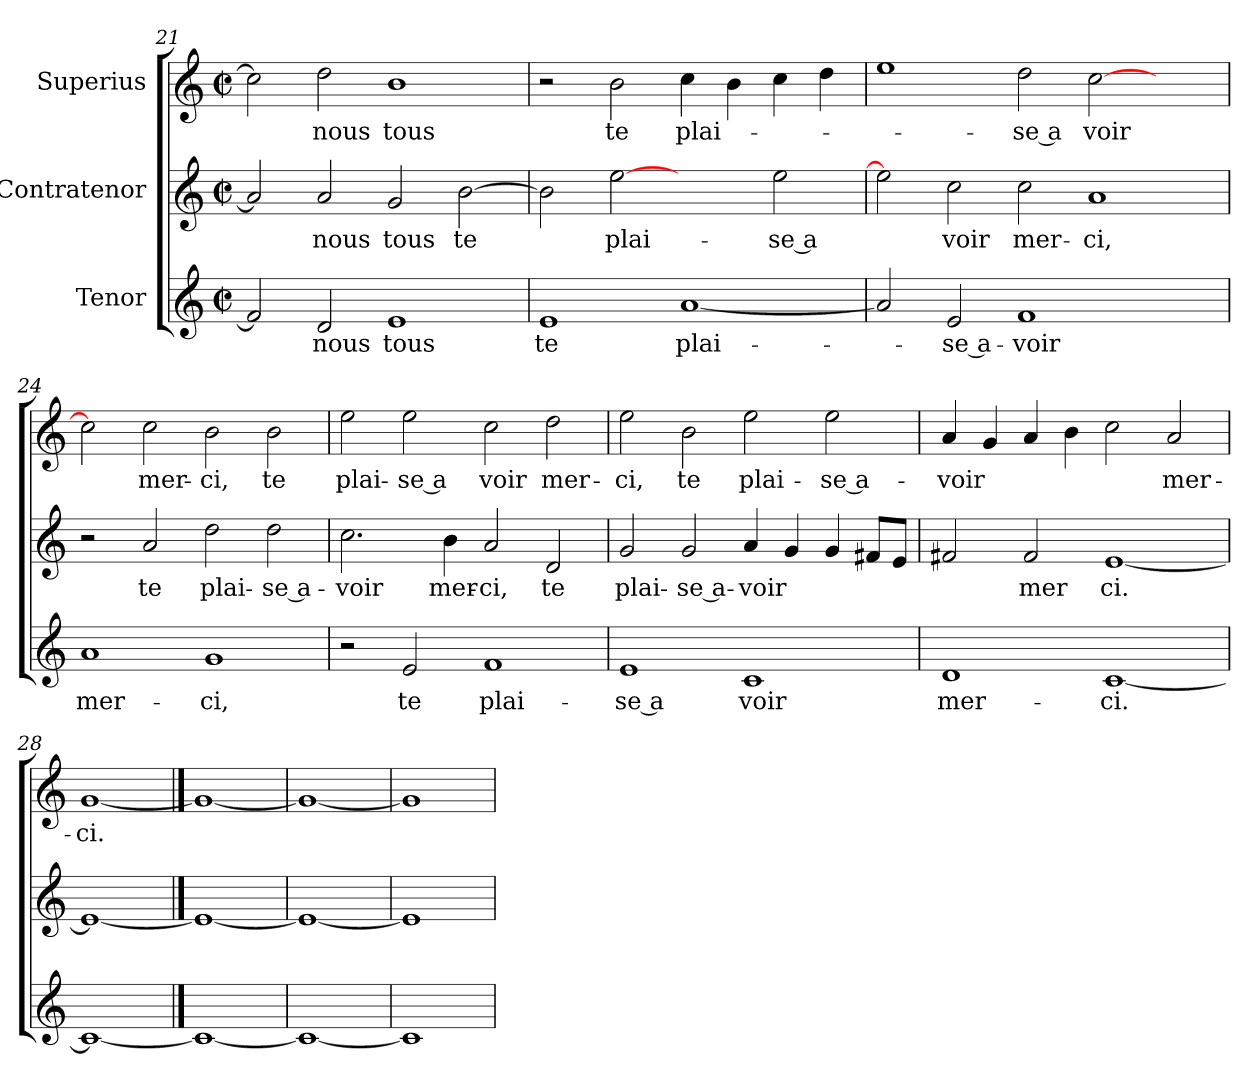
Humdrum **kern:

**kern	**text	**kern	**text	**kern	**text
*part3	*part3	*part2	*part2	*part1	*part1
*staff3	*staff3	*staff2	*staff2	*staff1	*staff1
*I"Tenor	*	*I"Contratenor	*	*I"Superius	*
*clefG2	*	*clefG2	*	*clefG2	*
*k[]	*	*k[]	*	*k[]	*
*C:	*	*C:	*	*C:	*
*M2/2	*	*M2/2	*	*M2/2	*
*met(c|)	*	*met(c|)	*	*met(c|)	*
=21	=21	=21	=21	=21	=21
2f/]	.	2a/]	.	2cc\]	.
2d/	nous	2a/	nous	2dd\	nous
1e/	tous	2g/	tous	1b\	tous
.	.	[2b\	te	.	.
=22	=22	=22	=22	=22	=22
1e/	te	2b\]	.	2r	.
.	.	[2ee\	plai-	2b\	te
[1a/	plai-	2ryy	.	4cc\	plai-
.	.	.	.	4b\	.
.	.	2ee\	-se a	4cc\	.
.	.	.	.	4dd\	.
=23	=23	=23	=23	=23	=23
2a/]	.	2ee\]	.	1ee\	.
2e/	-se a-	2cc\	voir	.	.
1f/	-voir	2cc\	mer-	2dd\	-se a
.	.	1a/	-ci,	[2cc\	voir
2ryy	.	.	.	2ryy	.
=24	=24	=24	=24	=24	=24
1a/	mer-	2r	.	2cc\]	.
.	.	2a/	te	2cc\	mer-
1g/	-ci,	2dd\	plai-	2b\	-ci,
.	.	2dd\	-se a-	2b\	te
!!LO:LB:g=z
=25	=25	=25	=25	=25	=25
2r	.	2.cc\	-voir	2ee\	plai-
2e/	te	.	.	2ee\	-se a
.	.	4b\	mer-	.	.
1f/	plai-	2a/	-ci,	2cc\	voir
.	.	2d/	te	2dd\	mer-
=26	=26	=26	=26	=26	=26
1e/	-se a	2g/	plai-	2ee\	-ci,
.	.	2g/	-se a-	2b\	te
1c/	voir	4a/	-voir	2ee\	plai-
.	.	4g/	.	.	.
.	.	4g/	.	2ee\	-se a-
.	.	8f#X/L	.	.	.
.	.	8e/J	.	.	.
=27	=27	=27	=27	=27	=27
1d/	mer-	2f#X/	.	4a/	-voir
.	.	.	.	4g/	.
.	.	2f#/	mer	4a/	.
.	.	.	.	4b\	.
[1c/	-ci.	[1e/	ci.	2cc\	.
.	.	.	.	2a/	mer-
=28	=28	=28	=28	=28	=28
1c/_	.	1e/_	.	[1g/	-ci.
==29	==29	==29	==29	==29	==29
1c/_	.	1e/_	.	1g/_	.
=30	=30	=30	=30	=30	=30
1c/_	.	1e/_	.	1g/_	.
=31	=31	=31	=31	=31	=31
1c/]	.	1e/]	.	1g/]	.
=	=	=	=	=	=
*-	*-	*-	*-	*-	*-
